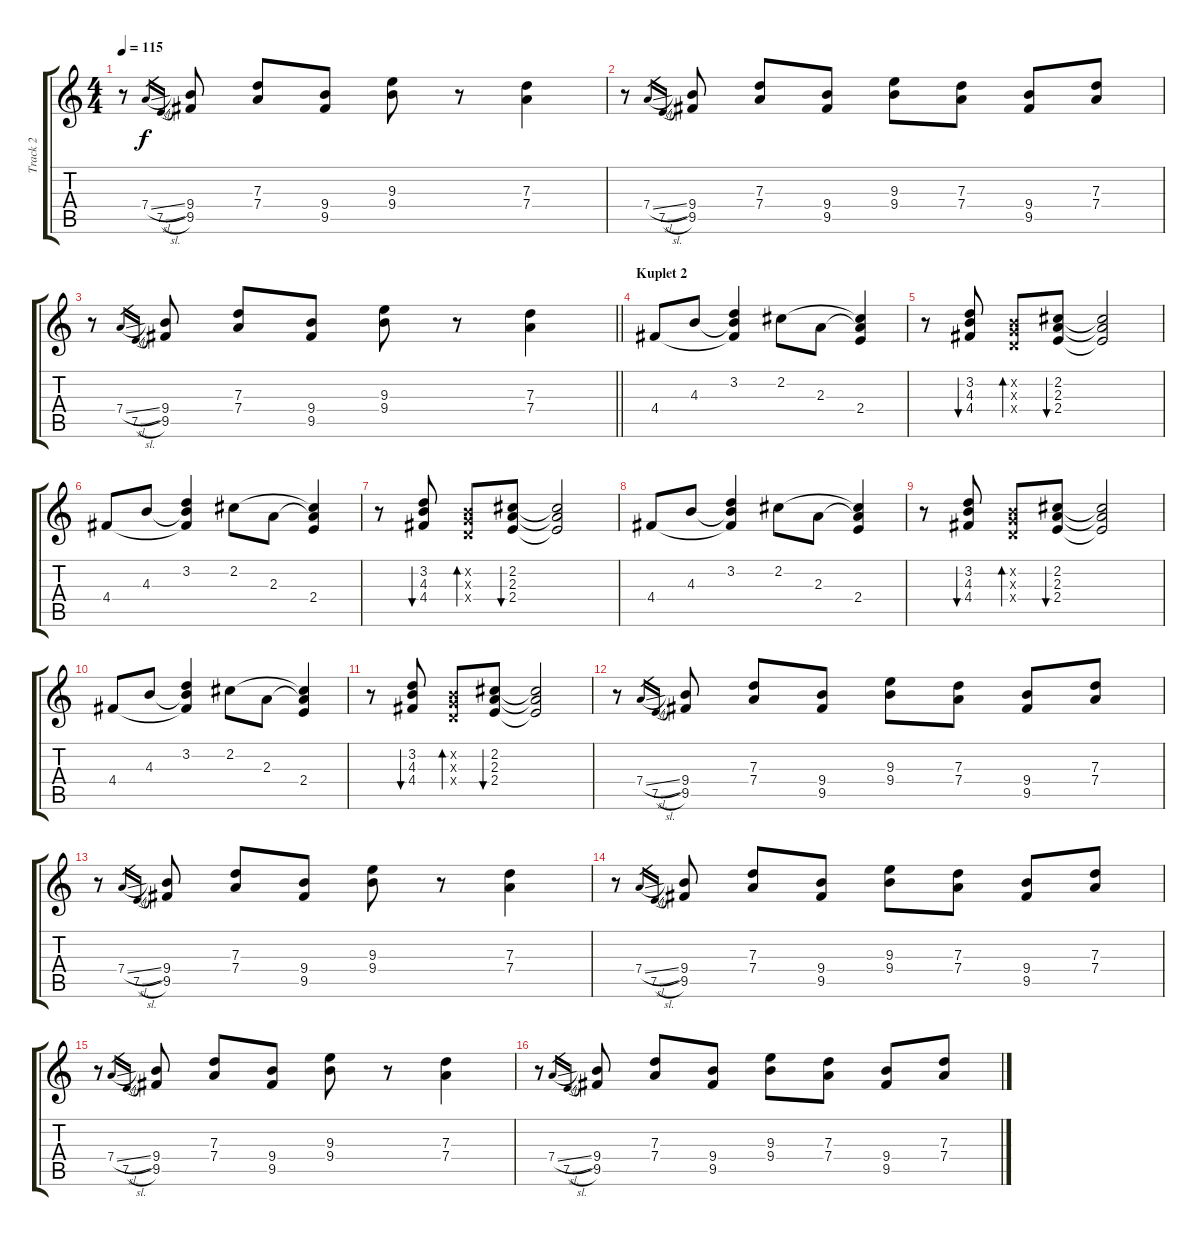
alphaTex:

\track ("Track 2" "Track 2") {instrument acousticguitarsteel}
\staff {score tabs}
\tuning (E4 B3 G3 D3 A2 E2) {hide}
\ts (4 4)
\tempo 115
\clef g2
\ks c
r.8{dy f} 7.4{sl}.16{gr} 7.5{sl}.16{gr} (9.4 9.5).8 (7.3 7.4).8 (9.4 9.5).8 (9.3 9.4).8 r.8 (7.3 7.4).4 |
r.8 7.4{sl}.16{gr} 7.5{sl}.16{gr} (9.4 9.5).8 (7.3 7.4).8 (9.4 9.5).8 (9.3 9.4).8 (7.3 7.4).8 (9.4 9.5).8 (7.3 7.4).8 |
\barLineRight lightlight
r.8 7.4{sl}.16{gr} 7.5{sl}.16{gr} (9.4 9.5).8 (7.3 7.4).8 (9.4 9.5).8 (9.3 9.4).8 r.8 (7.3 7.4).4 |
\section ("" "Kuplet 2")
4.4.8 4.3.8 (3.2 4.3{t} 4.4{t}).4 2.2.8 2.3.8 (2.2{t} 2.3{t} 2.4).4 |
r.8 (3.2 4.3 4.4).8{bu 60} (0.2{x} 0.3{x} 0.4{x}).8{bd 60} (2.2 2.3 2.4).8{bu 60} (2.2{t} 2.3{t} 2.4{t}).2 |
4.4.8 4.3.8 (3.2 4.3{t} 4.4{t}).4 2.2.8 2.3.8 (2.2{t} 2.3{t} 2.4).4 |
r.8 (3.2 4.3 4.4).8{bu 60} (0.2{x} 0.3{x} 0.4{x}).8{bd 60} (2.2 2.3 2.4).8{bu 60} (2.2{t} 2.3{t} 2.4{t}).2 |
4.4.8 4.3.8 (3.2 4.3{t} 4.4{t}).4 2.2.8 2.3.8 (2.2{t} 2.3{t} 2.4).4 |
r.8 (3.2 4.3 4.4).8{bu 60} (0.2{x} 0.3{x} 0.4{x}).8{bd 60} (2.2 2.3 2.4).8{bu 60} (2.2{t} 2.3{t} 2.4{t}).2 |
4.4.8 4.3.8 (3.2 4.3{t} 4.4{t}).4 2.2.8 2.3.8 (2.2{t} 2.3{t} 2.4).4 |
r.8 (3.2 4.3 4.4).8{bu 60} (0.2{x} 0.3{x} 0.4{x}).8{bd 60} (2.2 2.3 2.4).8{bu 60} (2.2{t} 2.3{t} 2.4{t}).2 |
r.8 7.4{sl}.16{gr} 7.5{sl}.16{gr} (9.4 9.5).8 (7.3 7.4).8 (9.4 9.5).8 (9.3 9.4).8 (7.3 7.4).8 (9.4 9.5).8 (7.3 7.4).8 |
r.8 7.4{sl}.16{gr} 7.5{sl}.16{gr} (9.4 9.5).8 (7.3 7.4).8 (9.4 9.5).8 (9.3 9.4).8 r.8 (7.3 7.4).4 |
r.8 7.4{sl}.16{gr} 7.5{sl}.16{gr} (9.4 9.5).8 (7.3 7.4).8 (9.4 9.5).8 (9.3 9.4).8 (7.3 7.4).8 (9.4 9.5).8 (7.3 7.4).8 |
r.8 7.4{sl}.16{gr} 7.5{sl}.16{gr} (9.4 9.5).8 (7.3 7.4).8 (9.4 9.5).8 (9.3 9.4).8 r.8 (7.3 7.4).4 |
r.8 7.4{sl}.16{gr} 7.5{sl}.16{gr} (9.4 9.5).8 (7.3 7.4).8 (9.4 9.5).8 (9.3 9.4).8 (7.3 7.4).8 (9.4 9.5).8 (7.3 7.4).8
